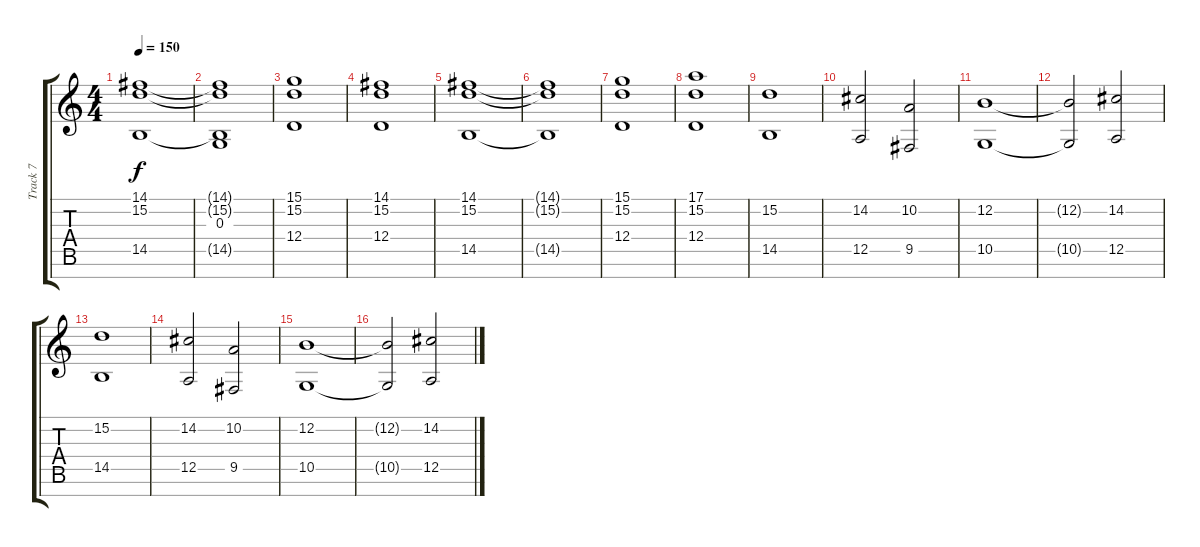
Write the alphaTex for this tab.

\track ("Track 7" "Track 7") {instrument stringensemble2}
\staff {score tabs}
\tuning (E4 B3 G3 D3 A2 E2 B1) {hide}
\ts (4 4)
\tempo 150
\clef g2
\ks c
(14.1 15.2 14.5).1{dy f} |
(14.1{t} 15.2{t} 0.3 14.5{t}).1 |
(15.1 15.2 12.4).1 |
(14.1 15.2 12.4).1 |
(14.1 15.2 14.5).1 |
(14.1{t} 15.2{t} 14.5{t}).1 |
(15.1 15.2 12.4).1 |
(17.1 15.2 12.4).1 |
(15.2 14.5).1 |
(14.2 12.5).2 (10.2 9.5).2 |
(12.2 10.5).1 |
(12.2{t} 10.5{t}).2 (14.2 12.5).2 |
(15.2 14.5).1 |
(14.2 12.5).2 (10.2 9.5).2 |
(12.2 10.5).1 |
(12.2{t} 10.5{t}).2 (14.2 12.5).2
